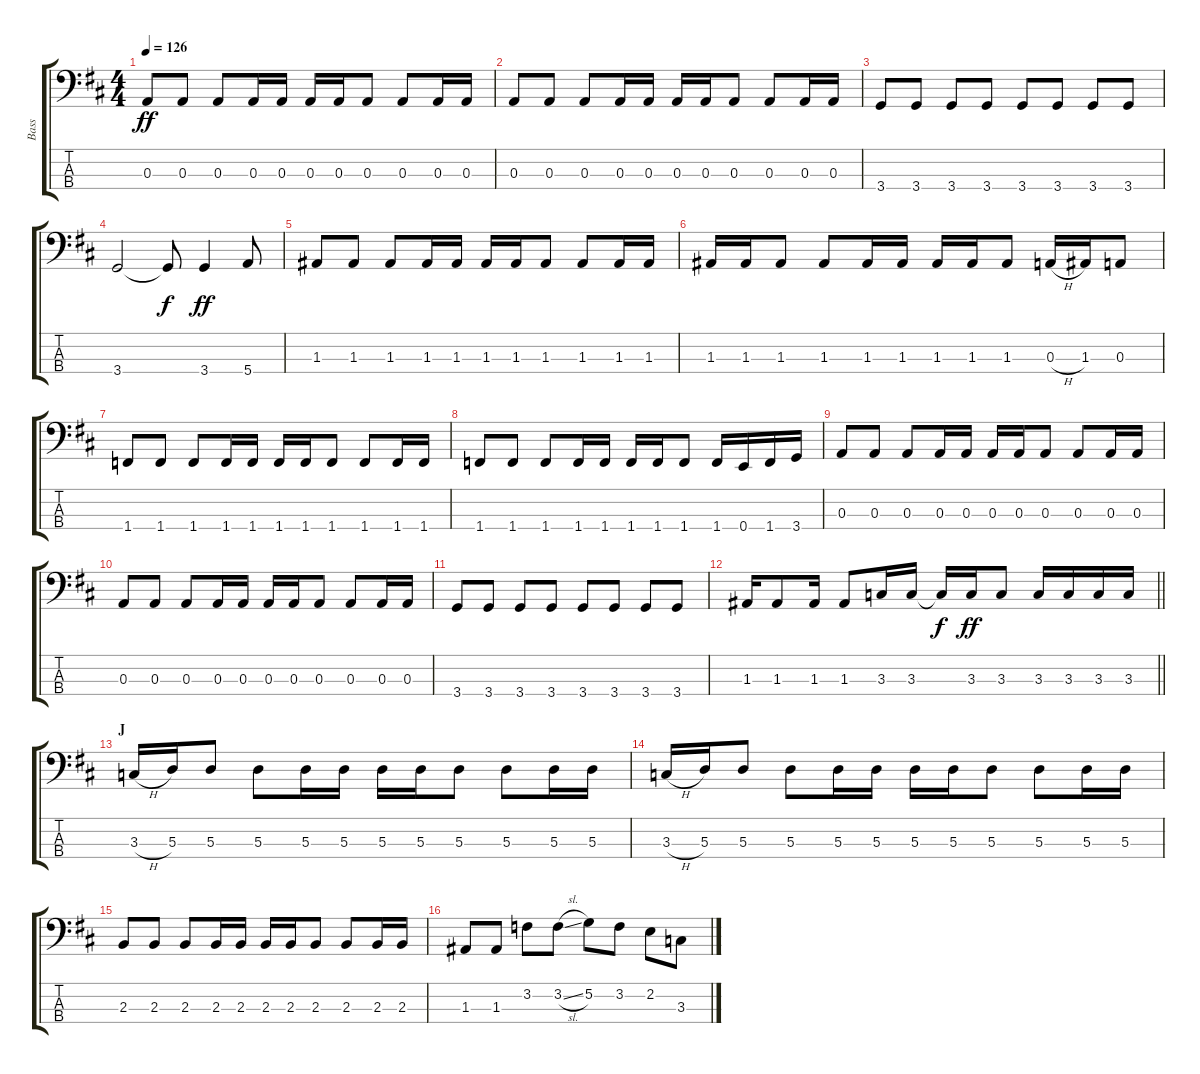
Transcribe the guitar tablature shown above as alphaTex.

\track ("Bass" "Bass") {instrument electricbasspick}
\staff {score tabs}
\tuning (G2 D2 A1 E1) {hide}
\ts (4 4)
\tempo 126
\clef f4
\ks d
0.3.8{dy ff} 0.3.8 0.3.8 0.3.16 0.3.16 0.3.16 0.3.16 0.3.8 0.3.8 0.3.16 0.3.16 |
0.3.8 0.3.8 0.3.8 0.3.16 0.3.16 0.3.16 0.3.16 0.3.8 0.3.8 0.3.16 0.3.16 |
3.4.8 3.4.8 3.4.8 3.4.8 3.4.8 3.4.8 3.4.8 3.4.8 |
3.4.2 3.4{t}.8{dy f} 3.4.4{dy ff} 5.4.8 |
1.3.8 1.3.8 1.3.8 1.3.16 1.3.16 1.3.16 1.3.16 1.3.8 1.3.8 1.3.16 1.3.16 |
1.3.16 1.3.16 1.3.8 1.3.8 1.3.16 1.3.16 1.3.16 1.3.16 1.3.8 0.3{h}.16 1.3.16 0.3.8 |
1.4.8 1.4.8 1.4.8 1.4.16 1.4.16 1.4.16 1.4.16 1.4.8 1.4.8 1.4.16 1.4.16 |
1.4.8 1.4.8 1.4.8 1.4.16 1.4.16 1.4.16 1.4.16 1.4.8 1.4.16 0.4.16 1.4.16 3.4.16 |
0.3.8 0.3.8 0.3.8 0.3.16 0.3.16 0.3.16 0.3.16 0.3.8 0.3.8 0.3.16 0.3.16 |
0.3.8 0.3.8 0.3.8 0.3.16 0.3.16 0.3.16 0.3.16 0.3.8 0.3.8 0.3.16 0.3.16 |
3.4.8 3.4.8 3.4.8 3.4.8 3.4.8 3.4.8 3.4.8 3.4.8 |
\barLineRight lightlight
1.3.16 1.3.8 1.3.16 1.3.8 3.3.16 3.3.16 3.3{t}.16{dy f} 3.3.16{dy ff} 3.3.8 3.3.16 3.3.16 3.3.16 3.3.16 |
\section ("" "J")
3.3{h}.16 5.3.16 5.3.8 5.3.8 5.3.16 5.3.16 5.3.16 5.3.16 5.3.8 5.3.8 5.3.16 5.3.16 |
3.3{h}.16 5.3.16 5.3.8 5.3.8 5.3.16 5.3.16 5.3.16 5.3.16 5.3.8 5.3.8 5.3.16 5.3.16 |
2.3.8 2.3.8 2.3.8 2.3.16 2.3.16 2.3.16 2.3.16 2.3.8 2.3.8 2.3.16 2.3.16 |
1.3.8 1.3.8 3.2.8 3.2{sl}.8 5.2.8 3.2.8 2.2.8 3.3.8
